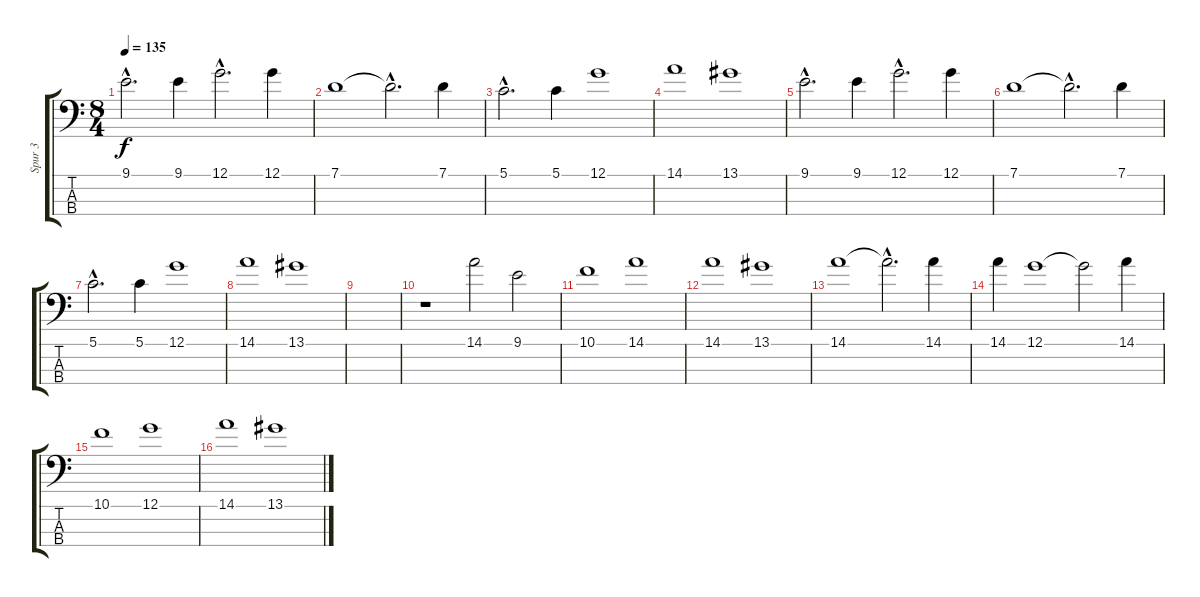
\track ("Spur 3" "Spur 3") {instrument electricbassfinger}
\staff {score tabs}
\tuning (G2 D2 A1 E1) {hide}
\ts (8 4)
\tempo 135
\clef f4
\ks c
9.1{hac}.2{d dy f} 9.1.4 12.1{hac}.2{d} 12.1.4 |
7.1.1 7.1{hac t}.2{d} 7.1.4 |
5.1{hac}.2{d} 5.1.4 12.1.1 |
14.1.1 13.1.1 |
9.1{hac}.2{d} 9.1.4 12.1{hac}.2{d} 12.1.4 |
7.1.1 7.1{hac t}.2{d} 7.1.4 |
5.1{hac}.2{d} 5.1.4 12.1.1 |
14.1.1 13.1.1 |
|
r.1 14.1.2 9.1.2 |
10.1.1 14.1.1 |
14.1.1 13.1.1 |
14.1.1 14.1{hac t}.2{d} 14.1.4 |
14.1.4 12.1.1 12.1{t}.2 14.1.4 |
10.1.1 12.1.1 |
14.1.1 13.1.1
